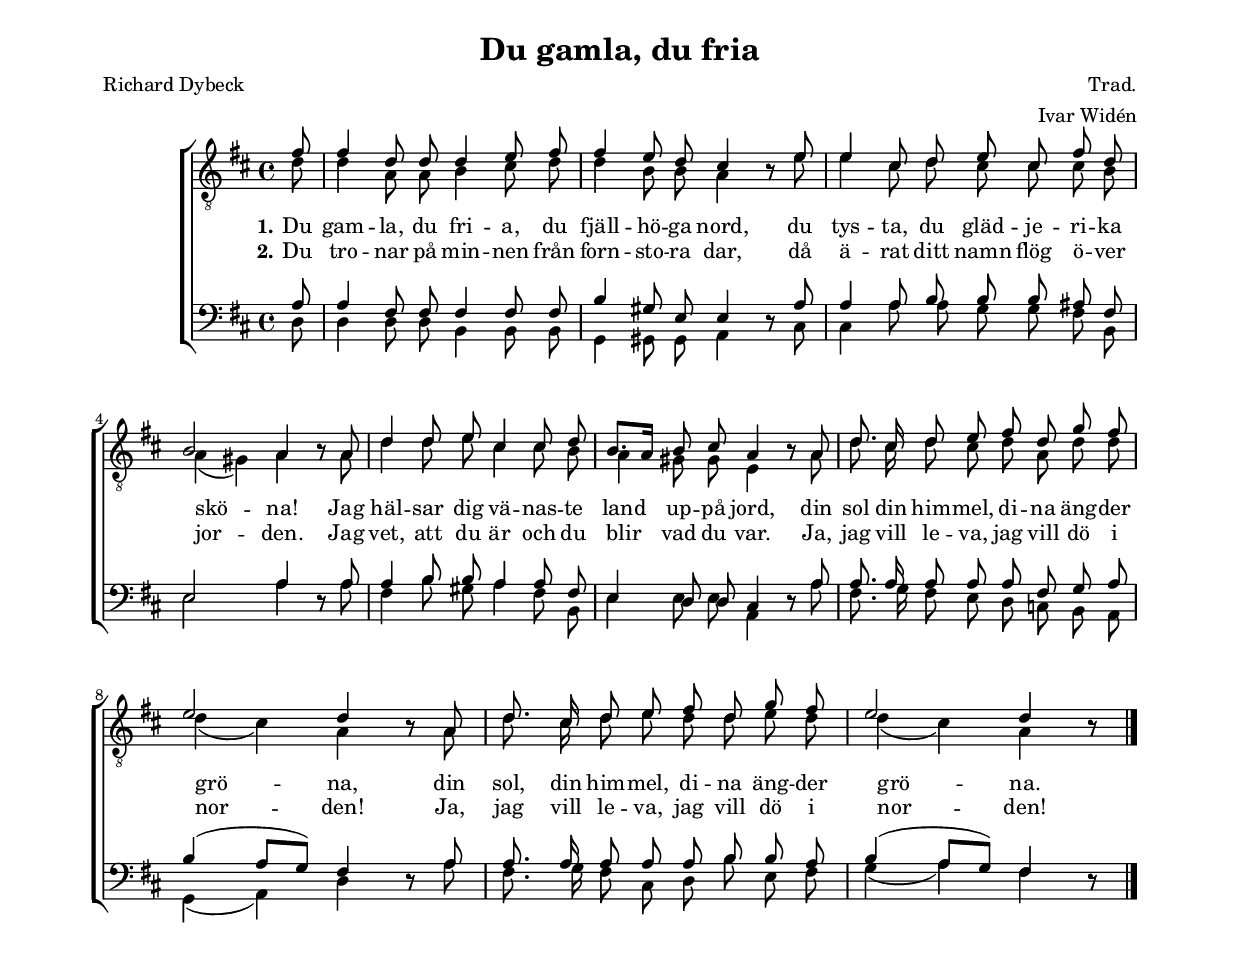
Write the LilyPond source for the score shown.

% LilyBin
\version "2.24.0"

\include "../../Include/midiVolume.ly"
\include "../../Include/copyright.ly"
\include "../../Include/customPaper.ly"

\bookOutputName "DuGamlaDuFria"
\pageHeader

global = {
	\key d \major
	\time 4/4
}

system = \relative c' {
	\autoPageBreaksOff
	\partial 8

	s8 |
	s1 | s1 | s1 | \break s1 |
	s1 | s1 | s1 | \break s1 |
	s1 |
	\set Timing.measureLength = #(ly:make-moment 7/8)
	s2. s8  \bar "|."
}

tOne = \relative c' {
	\override Voice.Rest #'staff-position = #0
	\autoBeamOff
	\partial 8

	fis8 |
	fis4 d8 d8 d4 e8 fis8 |
	fis4 e8 d8 cis4 r8 e8 |
	e4 cis8 d8 e8 cis8 fis8 d8 |
	b2 a4 r8 a8 |

	d4 d8 e8 cis4 cis8 d8 |
	b8.[ a16] b8 cis8 a4 r8 a8 |
	d8. cis16 d8 e8 fis8 d8 g8 fis8 |
	e2 d4 r8 a8 |
	d8. cis16 d8 e8 fis8 d8 g8 fis8 |
	\set Timing.measureLength = #(ly:make-moment 7/8)
	e2 d4 r8  \bar "|."
}

tTwo = \relative c' {
	\override Voice.Rest #'staff-position = #0
	\partial 8
	\autoBeamOff

	d8 |
	d4 a8 a8 b4 cis8 d8 |
	d4 b8 b8 a4 r8 e'8 |
	e4 cis8 d8 cis8 cis8 cis8 b8 |
	a4( gis4) a4 r8 a8 |

	d4 d8 e8 cis4 cis8 b8 |
	a4 gis8 gis8 e4 r8 a8 |
	d8. cis16 d8 cis8 d8 a8 d8 d8 |
	d4( cis4) a4 r8 a8

	d8. cis16 d8 e8 d8 d8 e8 d8 |
	\set Timing.measureLength = #(ly:make-moment 7/8)
	d4( cis4) a4 r8  \bar "|."
}

bOne = \relative c' {
	\override Voice.Rest #'staff-position = #0
	\partial 8
	\autoBeamOff

	a8 |
	a4 fis8 fis8 fis4 fis8 fis8 |
	b4 gis8 e8 e4 r8 a8 |
	a4 a8 b8 b8 b8 ais8 fis8 |
	e2 a4 r8 a8 |

	a4 b8 b8 a4 a8 fis8 |
	e4 d8 d8 cis4 r8 a'8 |
	a8. a16 a8 a8 a8 fis8 g8 a8 |
	b4( a8[ g8]) fis4 r8 a8 |

	a8. a16 a8 a8 a8 b8 b8 a8 |
	\set Timing.measureLength = #(ly:make-moment 7/8)
	b4( a8[ g8]) fis4 r8  \bar "|."
}

bTwo = \relative c {
	\autoBeamOff
	\override Voice.Rest #'staff-position = #0
	\partial 8

	d8 |
	d4 d8 d8 b4 b8 b8 |
	g4 gis8 gis8 a4 r8 cis8 |
	cis4 a'8 a8 g8 g8 fis8 b,8 |
	e2 a4 r8 a8 |

	fis4 b8 gis8 a4 fis8 b,8 |
	e4 e8 e8 a,4 r8 a'8 |
	fis8. g16 fis8 e8 d8 c8 b8 a8 |
	g4( a4) d4 r8 a'8 |

	fis8. g16 fis8 cis8 d8 b'8 e,8 fis8 |
	\set Timing.measureLength = #(ly:make-moment 7/8)
	g4( a4) fis4 r8  \bar "|."

}

LyricToneOne = \lyricmode {

}

LyricTtwoOne = \lyricmode {
	\set stanza = #"1."
	Du gam -- la, du fri -- a, du fjäll -- hö -- ga nord,
	du tys -- ta, du gläd -- je -- ri -- ka skö -- na!
	Jag häl -- sar dig vä -- nas -- te land up -- på jord,
	din sol din him -- mel, di -- na äng -- der grö -- na,
	din sol, din him -- mel, di -- na äng -- der grö -- na.
}

LyricTtwoTwo = \lyricmode {
	\set stanza = #"2."
	Du tro -- nar på min -- nen från forn -- sto -- ra dar,
	då ä -- rat ditt namn flög ö -- ver jor -- den.
	Jag vet, att du är och du blir vad du var.
	Ja, jag vill le -- va, jag vill dö i nor -- den!
	Ja, jag vill le -- va, jag vill dö i nor -- den!
}

LyricBone = \lyricmode {

}

LyricBtwoOne = \lyricmode {

}

\include "midi.ly"
\score { % centered <<

	\duGamlaDuFriaHeader

	\new ChoirStaff <<
		\new Staff = "tenor" <<
			\global
			\clef "treble_8"
			\new Voice = "tOne" <<
				\voiceOne
				\tOne
			>>
			\new Voice <<
				\system
			>>
			\new Voice = "tTwo" <<
				\voiceTwo
				\tTwo
			>>
			\new Lyrics {
				\lyricsto "tTwo"
				\LyricTtwoOne
			}
			\new Lyrics {
				\lyricsto "tTwo"
				\LyricTtwoTwo
			}
		>>
		\new Staff = "bass" <<
			\global
			\clef "bass"
			\new Voice = "bOne" <<
				\voiceOne
				\bOne
			>>
			\new Voice = "bTwo" <<
				\voiceTwo
				\bTwo
			>>
		>>
	>>
}  % End score

